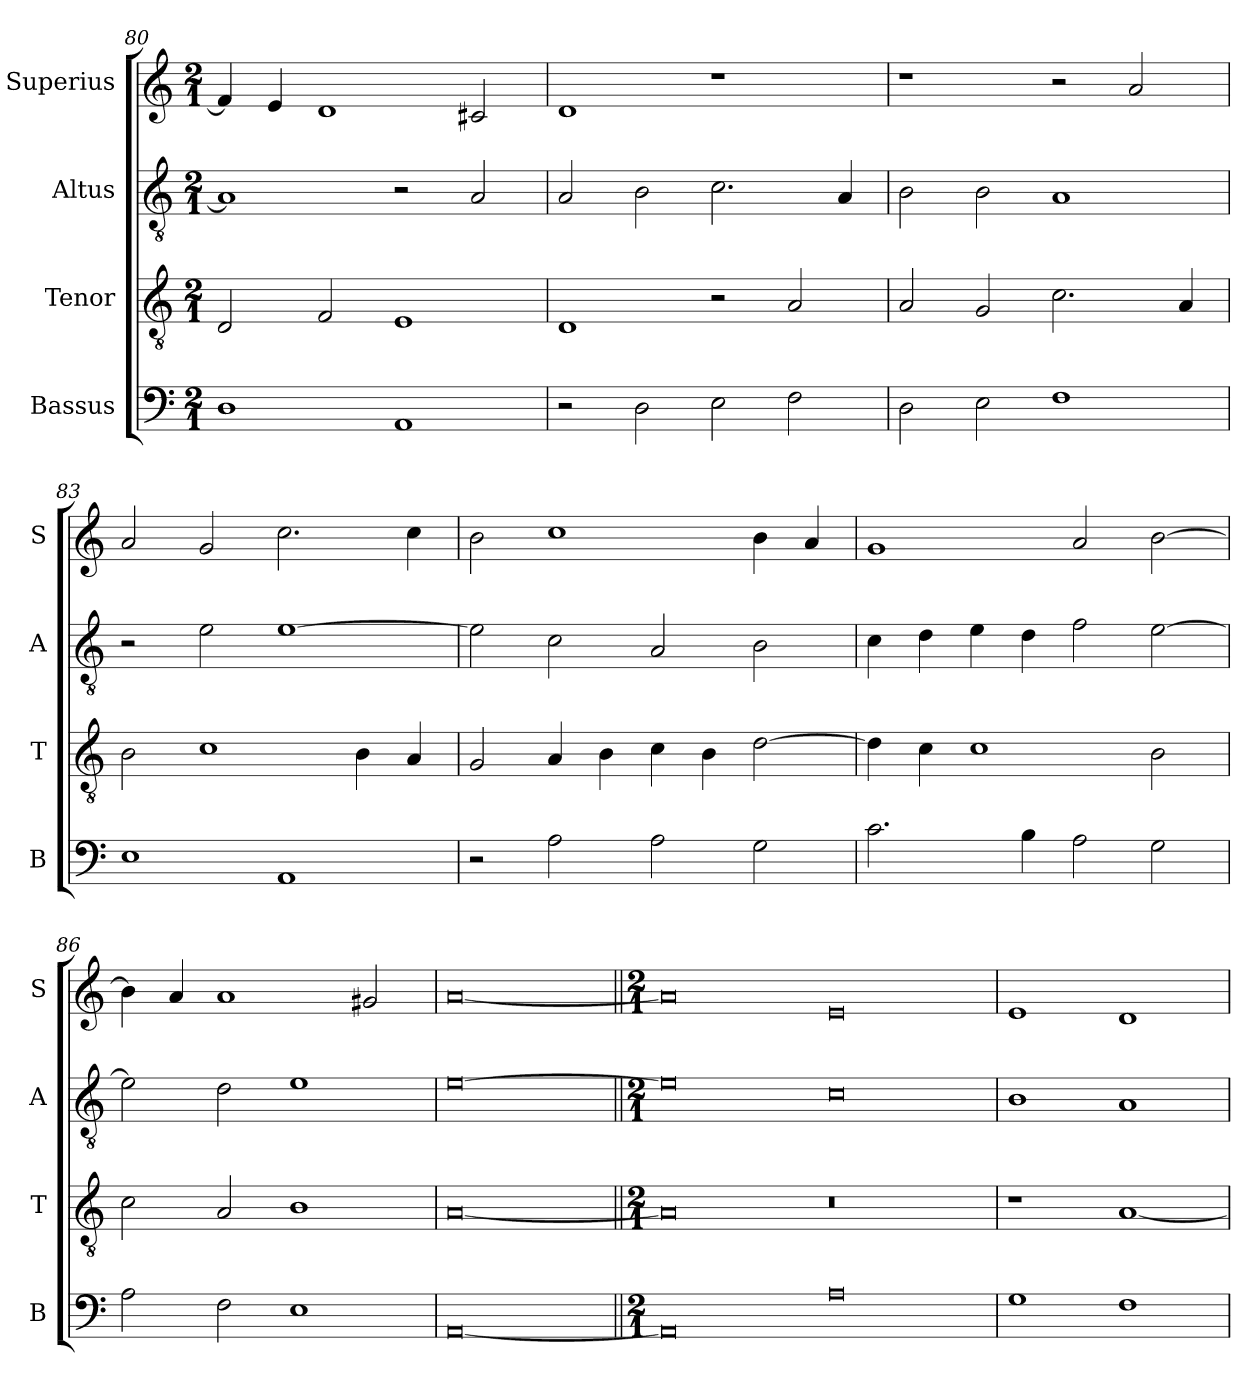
**kern	**kern	**kern	**kern
*part4	*part3	*part2	*part1
*staff4	*staff3	*staff2	*staff1
*I"Bassus	*I"Tenor	*I"Altus	*I"Superius
*I'B	*I'T	*I'A	*I'S
*clefF4	*clefGv2	*clefGv2	*clefG2
*k[]	*k[]	*k[]	*k[]
*C:	*C:	*C:	*C:
*M2/1	*M2/1	*M2/1	*M2/1
=80	=80	=80	=80
1D	2D	1A]	4f]
.	.	.	4e
.	2F	.	1d
1AA	1E	2r	.
.	.	2A	2c#X
=81	=81	=81	=81
2r	1D	2A	1d
2D	.	2B	.
2E	2r	2.c	1r
2F	2A	.	.
.	.	4A	.
=82	=82	=82	=82
2D	2A	2B	1r
2E	2G	2B	.
1F	2.c	1A	2r
.	.	.	2a
.	4A	.	.
=83	=83	=83	=83
1E	2B	2r	2a
.	1c	2e	2g
1AA	.	[1e	2.cc
.	4B	.	.
.	4A	.	4cc
=84	=84	=84	=84
2r	2G	2e]	2b
2A	4A	2c	1cc
.	4B	.	.
2A	4c	2A	.
.	4B	.	.
2G	[2d	2B	4b
.	.	.	4a
=85	=85	=85	=85
2.c	4d]	4c	1g
.	4c	4d	.
.	1c	4e	.
4B	.	4d	.
2A	.	2f	2a
2G	2B	[2e	[2b
=86	=86	=86	=86
2A	2c	2e]	4b]
.	.	.	4a
2F	2A	2d	1a
1E	1B	1e	.
.	.	.	2g#X
=87	=87	=87	=87
[0AA	[0A	[0e	[0a
=88||	=88||	=88||	=88||
*M2/1	*M2/1	*M2/1	*M2/1
0AA]	0A]	0e]	0a]
0A	0r	0c	0e
=89	=89	=89	=89
1G	1r	1B	1e
1F	[1A	1A	1d
=	=	=	=
*-	*-	*-	*-
